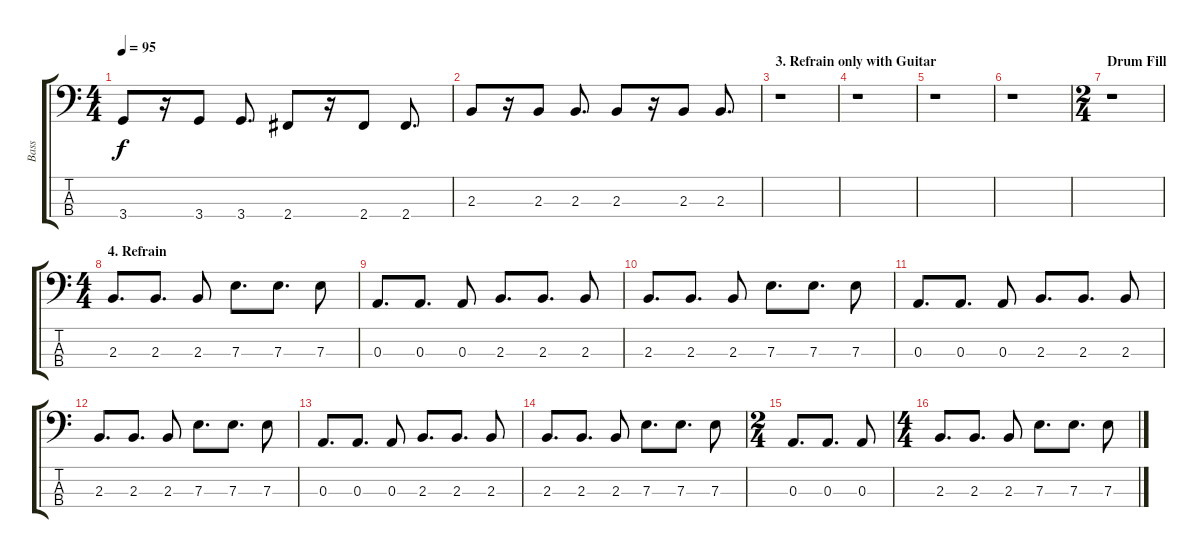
\track ("Bass" "Bass") {instrument synthbass2}
\staff {score tabs}
\tuning (G2 D2 A1 E1) {hide}
\ts (4 4)
\tempo 95
\clef f4
\ks c
3.4.8{dy f} r.16 3.4.8 3.4.8{d} 2.4.8 r.16 2.4.8 2.4.8{d} |
2.3.8 r.16 2.3.8 2.3.8{d} 2.3.8 r.16 2.3.8 2.3.8{d} |
\section ("" "3. Refrain only with Guitar")
r.1 |
r.1 |
r.1 |
r.1 |
\ts (2 4)
\section ("" "Drum Fill")
r.1 |
\ts (4 4)
\section ("" "4. Refrain")
2.3.8{d} 2.3.8{d} 2.3.8 7.3.8{d} 7.3.8{d} 7.3.8 |
0.3.8{d} 0.3.8{d} 0.3.8 2.3.8{d} 2.3.8{d} 2.3.8 |
2.3.8{d} 2.3.8{d} 2.3.8 7.3.8{d} 7.3.8{d} 7.3.8 |
0.3.8{d} 0.3.8{d} 0.3.8 2.3.8{d} 2.3.8{d} 2.3.8 |
2.3.8{d} 2.3.8{d} 2.3.8 7.3.8{d} 7.3.8{d} 7.3.8 |
0.3.8{d} 0.3.8{d} 0.3.8 2.3.8{d} 2.3.8{d} 2.3.8 |
2.3.8{d} 2.3.8{d} 2.3.8 7.3.8{d} 7.3.8{d} 7.3.8 |
\ts (2 4)
0.3.8{d} 0.3.8{d} 0.3.8 |
\ts (4 4)
2.3.8{d} 2.3.8{d} 2.3.8 7.3.8{d} 7.3.8{d} 7.3.8
